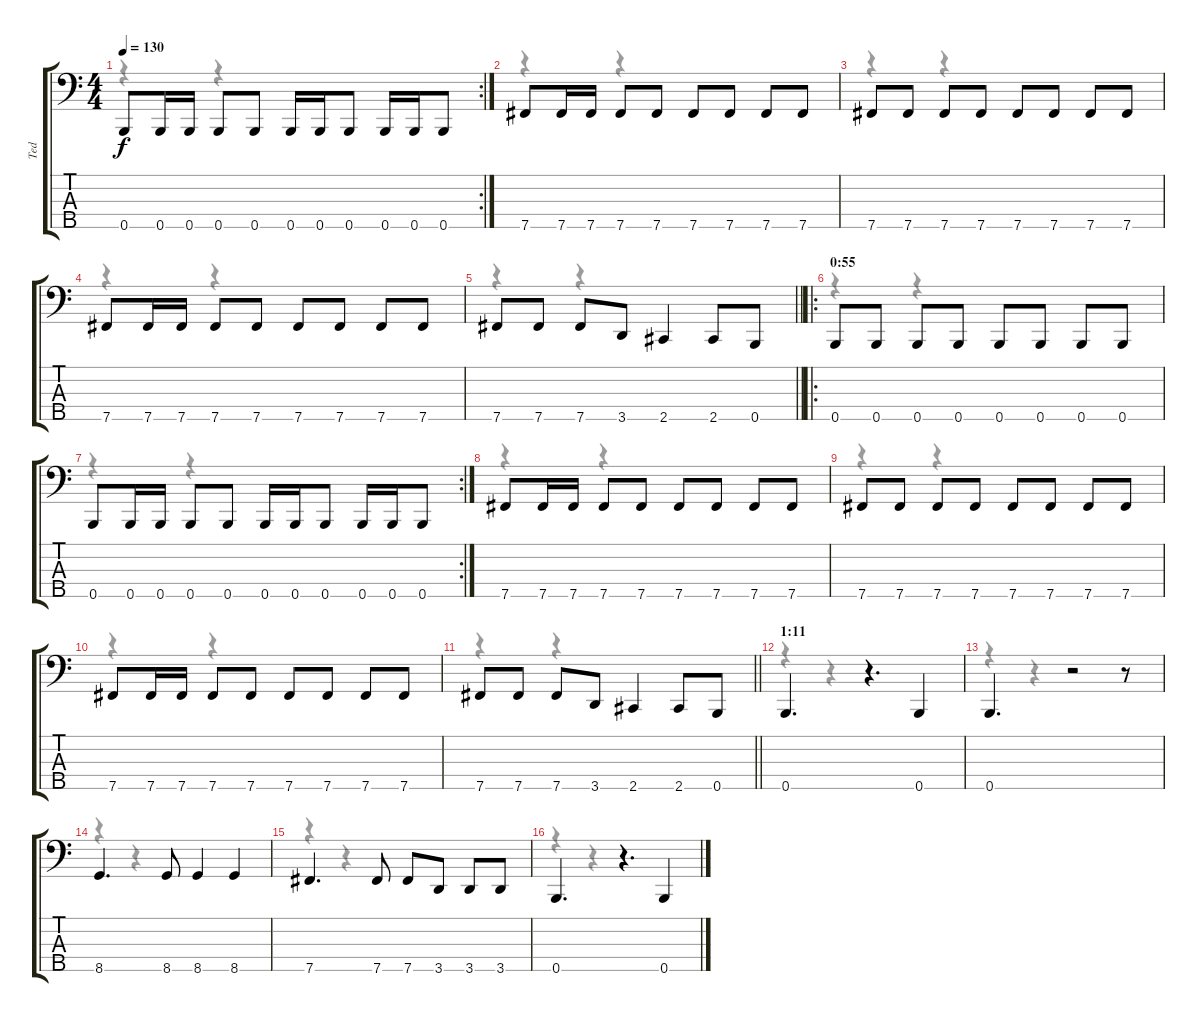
\track ("Ted" "Ted") {instrument electricbassfinger}
\staff {score tabs}
\tuning (G2 D2 A1 E1 B0) {hide}
\voice
\rc 2
\ts (4 4)
\tempo 130
\clef f4
\ks c
0.5.8{dy f} 0.5.16 0.5.16 0.5.8 0.5.8 0.5.16 0.5.16 0.5.8 0.5.16 0.5.16 0.5.8 |
7.5.8 7.5.16 7.5.16 7.5.8 7.5.8 7.5.8 7.5.8 7.5.8 7.5.8 |
7.5.8 7.5.8 7.5.8 7.5.8 7.5.8 7.5.8 7.5.8 7.5.8 |
7.5.8 7.5.16 7.5.16 7.5.8 7.5.8 7.5.8 7.5.8 7.5.8 7.5.8 |
\barLineRight lightlight
7.5.8 7.5.8 7.5.8 3.5.8 2.5.4 2.5.8 0.5.8 |
\ro
\section ("" "0:55")
0.5.8 0.5.8 0.5.8 0.5.8 0.5.8 0.5.8 0.5.8 0.5.8 |
\rc 2
0.5.8 0.5.16 0.5.16 0.5.8 0.5.8 0.5.16 0.5.16 0.5.8 0.5.16 0.5.16 0.5.8 |
7.5.8 7.5.16 7.5.16 7.5.8 7.5.8 7.5.8 7.5.8 7.5.8 7.5.8 |
7.5.8 7.5.8 7.5.8 7.5.8 7.5.8 7.5.8 7.5.8 7.5.8 |
7.5.8 7.5.16 7.5.16 7.5.8 7.5.8 7.5.8 7.5.8 7.5.8 7.5.8 |
\barLineRight lightlight
7.5.8 7.5.8 7.5.8 3.5.8 2.5.4 2.5.8 0.5.8 |
\section ("" "1:11")
0.5.4{d} r.4{d} 0.5.4 |
0.5.4{d} r.2 r.8 |
8.5.4{d} 8.5.8 8.5.4 8.5.4 |
7.5.4{d} 7.5.8 7.5.8 3.5.8 3.5.8 3.5.8 |
0.5.4{d} r.4{d} 0.5.4
\voice
\clef f4
\ottava regular
\simile none
\ks c
r.4{dy f} r.4 |
r.4 r.4 |
r.4 r.4 |
r.4 r.4 |
\barLineRight lightlight
r.4 r.4 |
r.4 r.4 |
r.4 r.4 |
r.4 r.4 |
r.4 r.4 |
r.4 r.4 |
\barLineRight lightlight
r.4 r.4 |
r.4 r.4 |
r.4 r.4 |
r.4 r.4 |
r.4 r.4 |
r.4 r.4
